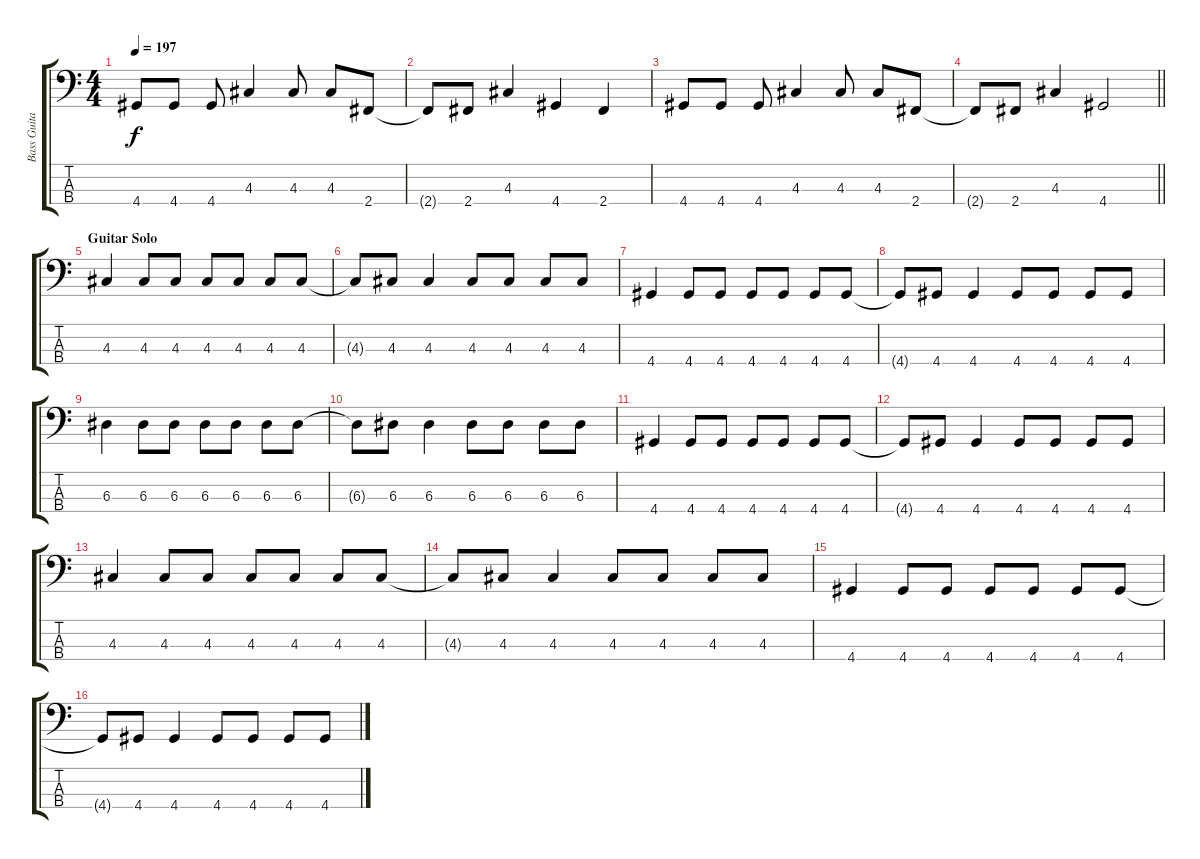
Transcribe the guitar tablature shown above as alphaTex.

\track ("Bass Guitar" "Bass Guita") {instrument electricbasspick}
\staff {score tabs}
\tuning (G2 D2 A1 E1) {hide}
\ts (4 4)
\tempo 197
\clef f4
\ks c
4.4.8{dy f} 4.4.8 4.4.8 4.3.4 4.3.8 4.3.8 2.4.8 |
2.4{t}.8 2.4.8 4.3.4 4.4.4 2.4.4 |
4.4.8 4.4.8 4.4.8 4.3.4 4.3.8 4.3.8 2.4.8 |
\barLineRight lightlight
2.4{t}.8 2.4.8 4.3.4 4.4.2 |
\section ("" "Guitar Solo")
4.3.4 4.3.8 4.3.8 4.3.8 4.3.8 4.3.8 4.3.8 |
4.3{t}.8 4.3.8 4.3.4 4.3.8 4.3.8 4.3.8 4.3.8 |
4.4.4 4.4.8 4.4.8 4.4.8 4.4.8 4.4.8 4.4.8 |
4.4{t}.8 4.4.8 4.4.4 4.4.8 4.4.8 4.4.8 4.4.8 |
6.3.4 6.3.8 6.3.8 6.3.8 6.3.8 6.3.8 6.3.8 |
6.3{t}.8 6.3.8 6.3.4 6.3.8 6.3.8 6.3.8 6.3.8 |
4.4.4 4.4.8 4.4.8 4.4.8 4.4.8 4.4.8 4.4.8 |
4.4{t}.8 4.4.8 4.4.4 4.4.8 4.4.8 4.4.8 4.4.8 |
4.3.4 4.3.8 4.3.8 4.3.8 4.3.8 4.3.8 4.3.8 |
4.3{t}.8 4.3.8 4.3.4 4.3.8 4.3.8 4.3.8 4.3.8 |
4.4.4 4.4.8 4.4.8 4.4.8 4.4.8 4.4.8 4.4.8 |
4.4{t}.8 4.4.8 4.4.4 4.4.8 4.4.8 4.4.8 4.4.8
